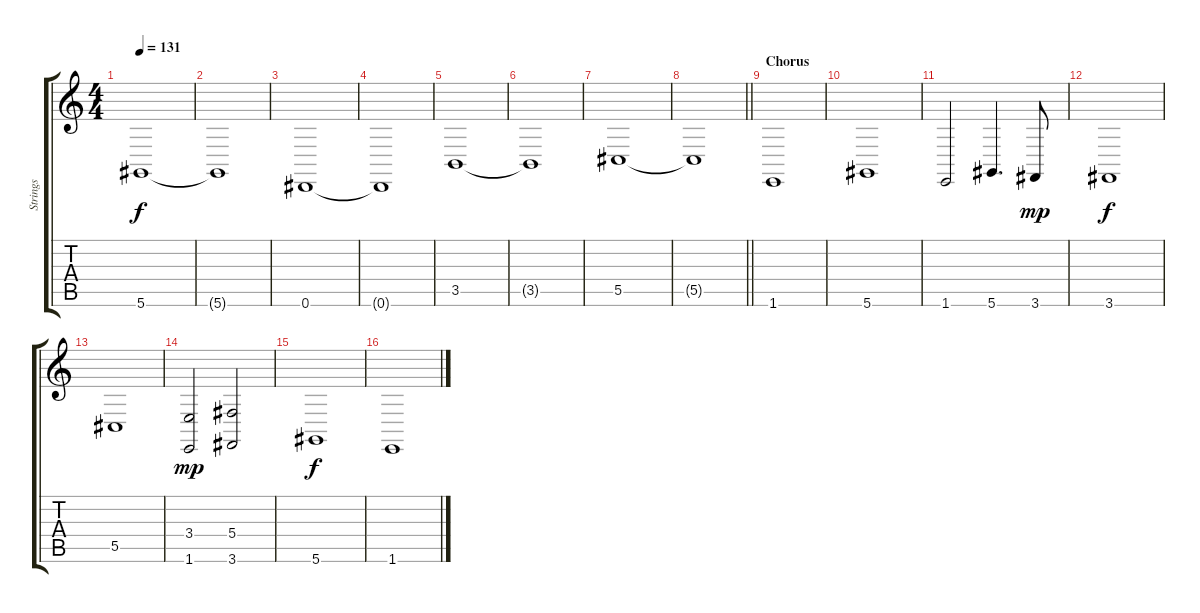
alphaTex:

\track ("Strings" "Strings") {instrument stringensemble1}
\staff {score tabs}
\tuning (Eb4 Bb3 Gb3 Db3 Ab2 Eb2) {hide}
\ts (4 4)
\tempo 131
\clef g2
\ks c
5.6.1{dy f} |
5.6{t}.1 |
0.6.1 |
0.6{t}.1 |
3.5.1 |
3.5{t}.1 |
5.5.1 |
\barLineRight lightlight
5.5{t}.1 |
\section ("" "Chorus")
1.6.1 |
5.6.1 |
1.6.2 5.6.4{d} 3.6.8{dy mp} |
3.6.1{dy f} |
5.5.1 |
(3.4 1.6).2{dy mp} (5.4 3.6).2 |
5.6.1{dy f} |
1.6.1
